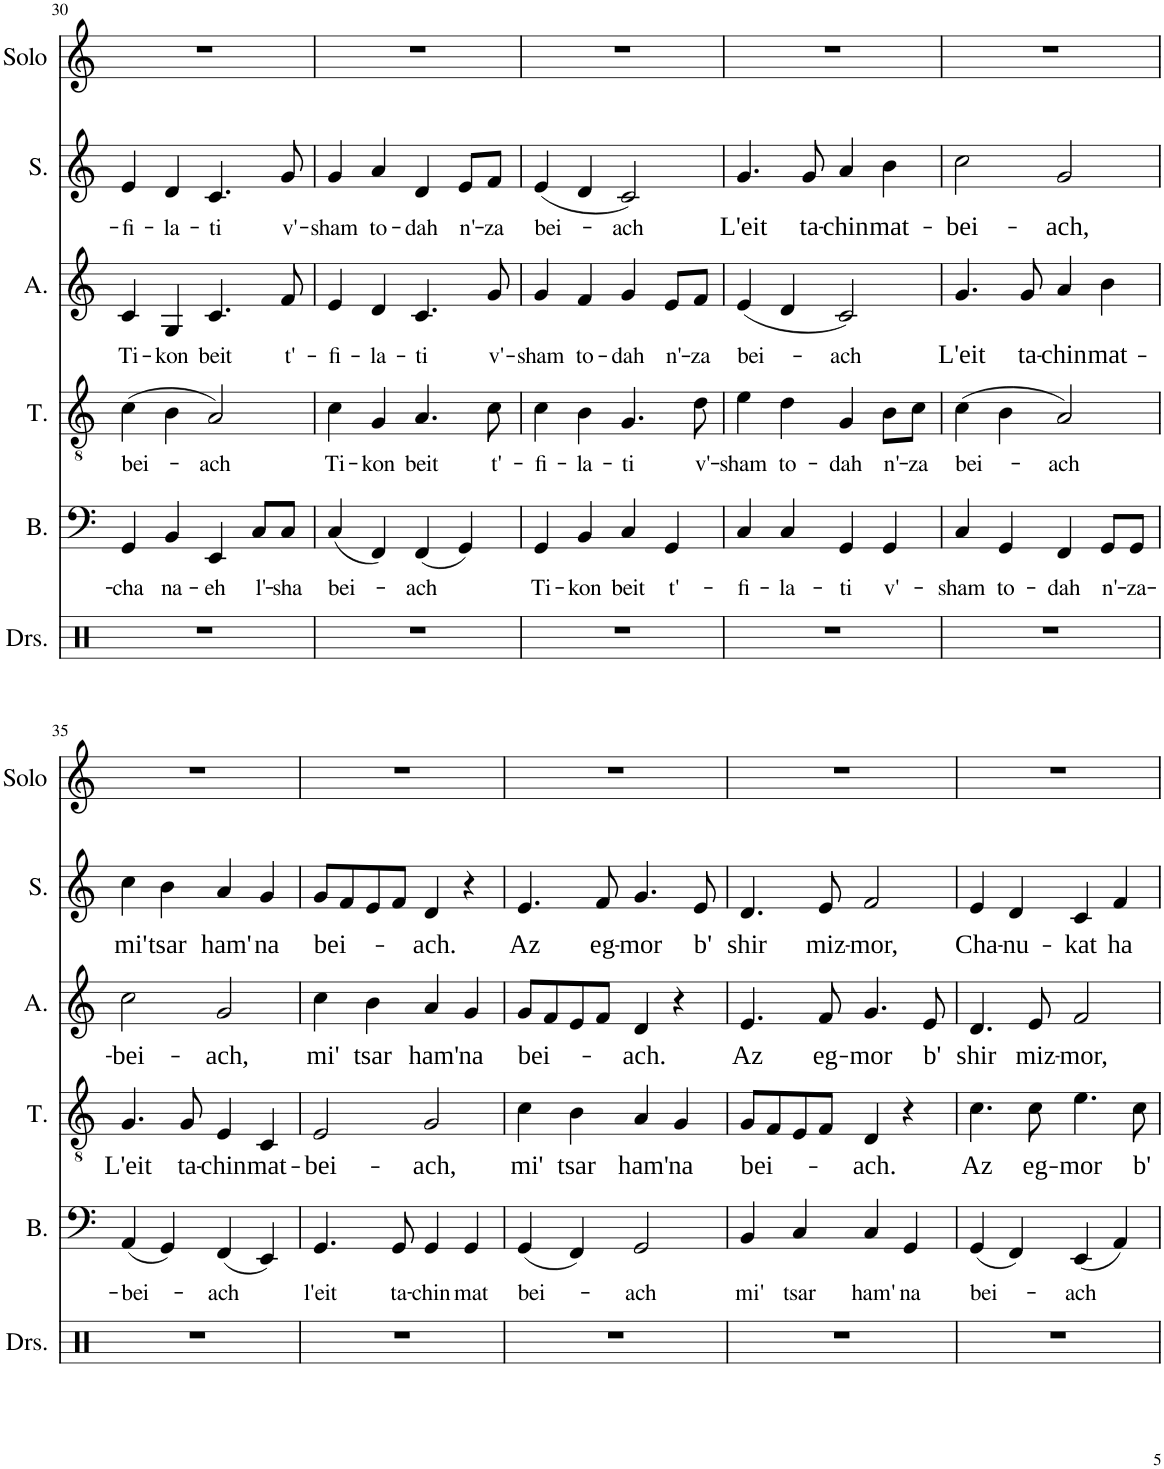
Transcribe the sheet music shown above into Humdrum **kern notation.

**kern	**kern	**text	**kern	**text	**kern	**text	**kern	**text	**kern
*part6	*part5	*part5	*part4	*part4	*part3	*part3	*part2	*part2	*part1
*staff6	*staff5	*staff5	*staff4	*staff4	*staff3	*staff3	*staff2	*staff2	*staff1
*I"Drumset	*I"Bass	*	*I"Tenor	*	*I"Alto	*	*I"Soprano	*	*I"Solo
*I'Drs.	*I'B.	*	*I'T.	*	*I'A.	*	*I'S.	*	*I'Solo
!!LO:PB:g=z
*clefX	*clefF4	*	*clefGv2	*	*clefG2	*	*clefG2	*	*clefG2
*k[]	*k[]	*	*k[]	*	*k[]	*	*k[]	*	*k[]
*M4/4	*M4/4	*	*M4/4	*	*M4/4	*	*M4/4	*	*M4/4
=30	=30	=30	=30	=30	=30	=30	=30	=30	=30
!	!	!LO:LY:b	!	!LO:LY:b	!	!LO:LY:b	!	!LO:LY:b	!
1r	4GG/	-cha	(4c\	bei-	4c/	Ti-	4e/	-fi-	1r
!	!	!LO:LY:b	!	!	!	!LO:LY:b	!	!LO:LY:b	!
.	4BB/	na-	4B\	.	4G/	-kon	4d/	-la-	.
!	!	!LO:LY:b	!	!LO:LY:b	!	!LO:LY:b	!	!LO:LY:b	!
.	4EE/	-eh	2A/)	-ach	4.c/	beit	4.c/	-ti	.
!	!	!LO:LY:b	!	!	!	!	!	!	!
.	8C/L	l'-	.	.	.	.	.	.	.
!	!	!LO:LY:b	!	!	!	!LO:LY:b	!	!LO:LY:b	!
.	8C/J	-sha	.	.	8f/	t'-	8g/	v'-	.
=31	=31	=31	=31	=31	=31	=31	=31	=31	=31
!	!	!LO:LY:b	!	!LO:LY:b	!	!LO:LY:b	!	!LO:LY:b	!
1r	(4C/	bei-	4c\	Ti-	4e/	-fi-	4g/	-sham	1r
!	!	!	!	!LO:LY:b	!	!LO:LY:b	!	!LO:LY:b	!
.	4FF/)	.	4G/	-kon	4d/	-la-	4a/	to-	.
!	!	!LO:LY:b	!	!LO:LY:b	!	!LO:LY:b	!	!LO:LY:b	!
.	(4FF/	-ach	4.A/	beit	4.c/	-ti	4d/	-dah	.
!	!	!	!	!	!	!	!	!LO:LY:b	!
.	4GG/)	.	.	.	.	.	8e/L	n'-	.
!	!	!	!	!LO:LY:b	!	!LO:LY:b	!	!LO:LY:b	!
.	.	.	8c\	t'-	8g/	v'-	8f/J	-za	.
=32	=32	=32	=32	=32	=32	=32	=32	=32	=32
!	!	!LO:LY:b	!	!LO:LY:b	!	!LO:LY:b	!	!LO:LY:b	!
1r	4GG/	Ti-	4c\	-fi-	4g/	-sham	(4e/	bei-	1r
!	!	!LO:LY:b	!	!LO:LY:b	!	!LO:LY:b	!	!	!
.	4BB/	-kon	4B\	-la-	4f/	to-	4d/	.	.
!	!	!LO:LY:b	!	!LO:LY:b	!	!LO:LY:b	!	!LO:LY:b	!
.	4C/	beit	4.G/	-ti	4g/	-dah	2c/)	-ach	.
!	!	!LO:LY:b	!	!	!	!LO:LY:b	!	!	!
.	4GG/	t'-	.	.	8e/L	n'-	.	.	.
!	!	!	!	!LO:LY:b	!	!LO:LY:b	!	!	!
.	.	.	8d\	v'-	8f/J	-za	.	.	.
=33	=33	=33	=33	=33	=33	=33	=33	=33	=33
!	!	!LO:LY:b	!	!LO:LY:b	!	!LO:LY:b	!	!LO:LY:b	!
1r	4C/	-fi-	4e\	-sham	(4e/	bei-	4.g/	L'eit	1r
!	!	!LO:LY:b	!	!LO:LY:b	!	!	!	!	!
.	4C/	-la-	4d\	to-	4d/	.	.	.	.
!	!	!	!	!	!	!	!	!LO:LY:b	!
.	.	.	.	.	.	.	8g/	ta-	.
!	!	!LO:LY:b	!	!LO:LY:b	!	!LO:LY:b	!	!LO:LY:b	!
.	4GG/	-ti	4G/	-dah	2c/)	-ach	4a/	-chin	.
!	!	!LO:LY:b	!	!LO:LY:b	!	!	!	!LO:LY:b	!
.	4GG/	v'-	8B\L	n'-	.	.	4b\	mat-	.
!	!	!	!	!LO:LY:b	!	!	!	!	!
.	.	.	8c\J	-za	.	.	.	.	.
=34	=34	=34	=34	=34	=34	=34	=34	=34	=34
!	!	!LO:LY:b	!	!LO:LY:b	!	!LO:LY:b	!	!LO:LY:b	!
1r	4C/	-sham	(4c\	bei-	4.g/	L'eit	2cc\	-bei-	1r
!	!	!LO:LY:b	!	!	!	!	!	!	!
.	4GG/	to-	4B\	.	.	.	.	.	.
!	!	!	!	!	!	!LO:LY:b	!	!	!
.	.	.	.	.	8g/	ta-	.	.	.
!	!	!LO:LY:b	!	!LO:LY:b	!	!LO:LY:b	!	!LO:LY:b	!
.	4FF/	-dah	2A/)	-ach	4a/	-chin	2g/	-ach,	.
!	!	!LO:LY:b	!	!	!	!LO:LY:b	!	!	!
.	8GG/L	n'-	.	.	4b\	mat-	.	.	.
!	!	!LO:LY:b	!	!	!	!	!	!	!
.	8GG/J	-za-	.	.	.	.	.	.	.
!!LO:LB:g=z
=35	=35	=35	=35	=35	=35	=35	=35	=35	=35
!	!	!LO:LY:b	!	!LO:LY:b	!	!LO:LY:b	!	!LO:LY:b	!
1r	(4AA/	-bei-	4.G/	L'eit	2cc\	-bei-	4cc\	mi'	1r
!	!	!	!	!	!	!	!	!LO:LY:b	!
.	4GG/)	.	.	.	.	.	4b\	tsar	.
!	!	!	!	!LO:LY:b	!	!	!	!	!
.	.	.	8G/	ta-	.	.	.	.	.
!	!	!LO:LY:b	!	!LO:LY:b	!	!LO:LY:b	!	!LO:LY:b	!
.	(4FF/	-ach	4E/	-chin	2g/	-ach,	4a/	ham'	.
!	!	!	!	!LO:LY:b	!	!	!	!LO:LY:b	!
.	4EE/)	.	4C/	mat-	.	.	4g/	na	.
=36	=36	=36	=36	=36	=36	=36	=36	=36	=36
!	!	!LO:LY:b	!	!LO:LY:b	!	!LO:LY:b	!	!LO:LY:b	!
1r	4.GG/	l'eit	2E/	-bei-	4cc\	mi'	8g/L	bei-	1r
.	.	.	.	.	.	.	8f/	.	.
!	!	!	!	!	!	!LO:LY:b	!	!	!
.	.	.	.	.	4b\	tsar	8e/	.	.
!	!	!LO:LY:b	!	!	!	!	!	!	!
.	8GG/	ta-	.	.	.	.	8f/J	.	.
!	!	!LO:LY:b	!	!LO:LY:b	!	!LO:LY:b	!	!LO:LY:b	!
.	4GG/	-chin	2G/	-ach,	4a/	ham'	4d/	-ach.	.
!	!	!LO:LY:b	!	!	!	!LO:LY:b	!	!	!
.	4GG/	mat	.	.	4g/	na	4r	.	.
=37	=37	=37	=37	=37	=37	=37	=37	=37	=37
!	!	!LO:LY:b	!	!LO:LY:b	!	!LO:LY:b	!	!LO:LY:b	!
1r	(4GG/	bei-	4c\	mi'	8g/L	bei-	4.e/	Az	1r
.	.	.	.	.	8f/	.	.	.	.
!	!	!	!	!LO:LY:b	!	!	!	!	!
.	4FF/)	.	4B\	tsar	8e/	.	.	.	.
!	!	!	!	!	!	!	!	!LO:LY:b	!
.	.	.	.	.	8f/J	.	8f/	eg-	.
!	!	!LO:LY:b	!	!LO:LY:b	!	!LO:LY:b	!	!LO:LY:b	!
.	2GG/	-ach	4A/	ham'	4d/	-ach.	4.g/	-mor	.
!	!	!	!	!LO:LY:b	!	!	!	!	!
.	.	.	4G/	na	4r	.	.	.	.
!	!	!	!	!	!	!	!	!LO:LY:b	!
.	.	.	.	.	.	.	8e/	b'	.
=38	=38	=38	=38	=38	=38	=38	=38	=38	=38
!	!	!LO:LY:b	!	!LO:LY:b	!	!LO:LY:b	!	!LO:LY:b	!
1r	4BB/	mi'	8G/L	bei-	4.e/	Az	4.d/	shir	1r
.	.	.	8F/	.	.	.	.	.	.
!	!	!LO:LY:b	!	!	!	!	!	!	!
.	4C/	tsar	8E/	.	.	.	.	.	.
!	!	!	!	!	!	!LO:LY:b	!	!LO:LY:b	!
.	.	.	8F/J	.	8f/	eg-	8e/	miz-	.
!	!	!LO:LY:b	!	!LO:LY:b	!	!LO:LY:b	!	!LO:LY:b	!
.	4C/	ham'	4D/	-ach.	4.g/	-mor	2f/	-mor,	.
!	!	!LO:LY:b	!	!	!	!	!	!	!
.	4GG/	na	4r	.	.	.	.	.	.
!	!	!	!	!	!	!LO:LY:b	!	!	!
.	.	.	.	.	8e/	b'	.	.	.
=39	=39	=39	=39	=39	=39	=39	=39	=39	=39
!	!	!LO:LY:b	!	!LO:LY:b	!	!LO:LY:b	!	!LO:LY:b	!
1r	(4GG/	bei-	4.c\	Az	4.d/	shir	4e/	Cha-	1r
!	!	!	!	!	!	!	!	!LO:LY:b	!
.	4FF/)	.	.	.	.	.	4d/	-nu-	.
!	!	!	!	!LO:LY:b	!	!LO:LY:b	!	!	!
.	.	.	8c\	eg-	8e/	miz-	.	.	.
!	!	!LO:LY:b	!	!LO:LY:b	!	!LO:LY:b	!	!LO:LY:b	!
.	(4EE/	-ach	4.e\	-mor	2f/	-mor,	4c/	-kat	.
!	!	!	!	!	!	!	!	!LO:LY:b	!
.	4AA/)	.	.	.	.	.	4f/	ha	.
!	!	!	!	!LO:LY:b	!	!	!	!	!
.	.	.	8c\	b'	.	.	.	.	.
=	=	=	=	=	=	=	=	=	=
*-	*-	*-	*-	*-	*-	*-	*-	*-	*-
